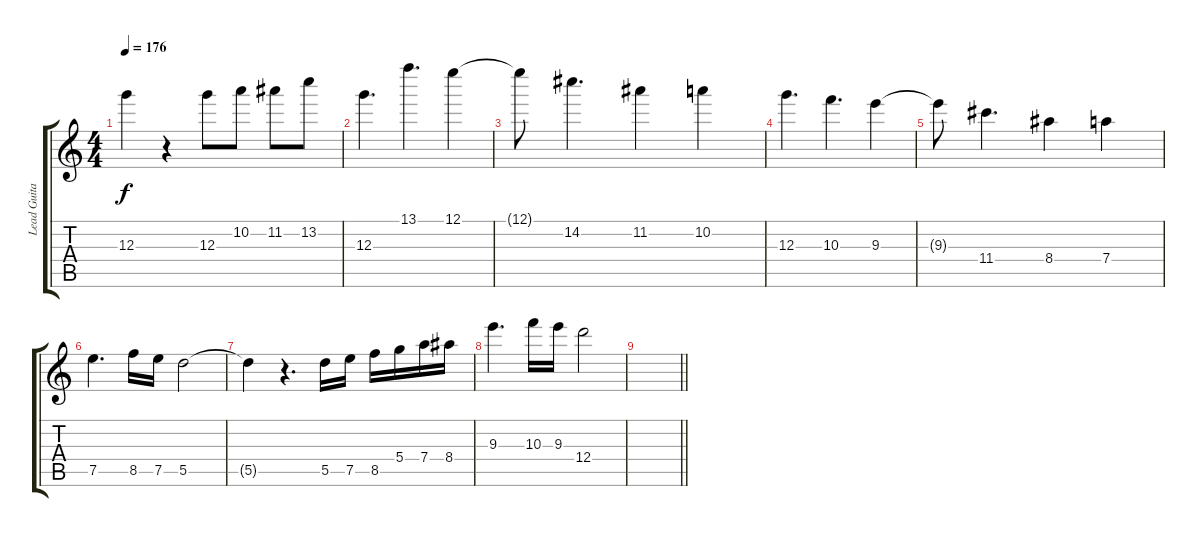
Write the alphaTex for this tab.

\track ("Lead Guitar (FX)" "Lead Guita") {instrument lead1square}
\staff {score tabs}
\tuning (E6 B5 G5 D5 A4 E4) {hide}
\ts (4 4)
\tempo 176
\clef g2
\ks c
12.3{t}.4{dy f} r.4 12.3.8 10.2.8 11.2.8 13.2.8 |
12.3.4{d} 13.1.4{d} 12.1.4 |
12.1{t}.8 14.2.4{d} 11.2.4 10.2.4 |
12.3.4{d} 10.3.4{d} 9.3.4 |
9.3{t}.8 11.4.4{d} 8.4.4 7.4.4 |
7.5.4{d} 8.5.16 7.5.16 5.5.2 |
5.5{t}.4 r.4{d} 5.5.16 7.5.16 8.5.16 5.4.16 7.4.16 8.4.16 |
9.3.4{d} 10.3.16 9.3.16 12.4.2 |
\barLineRight lightlight
